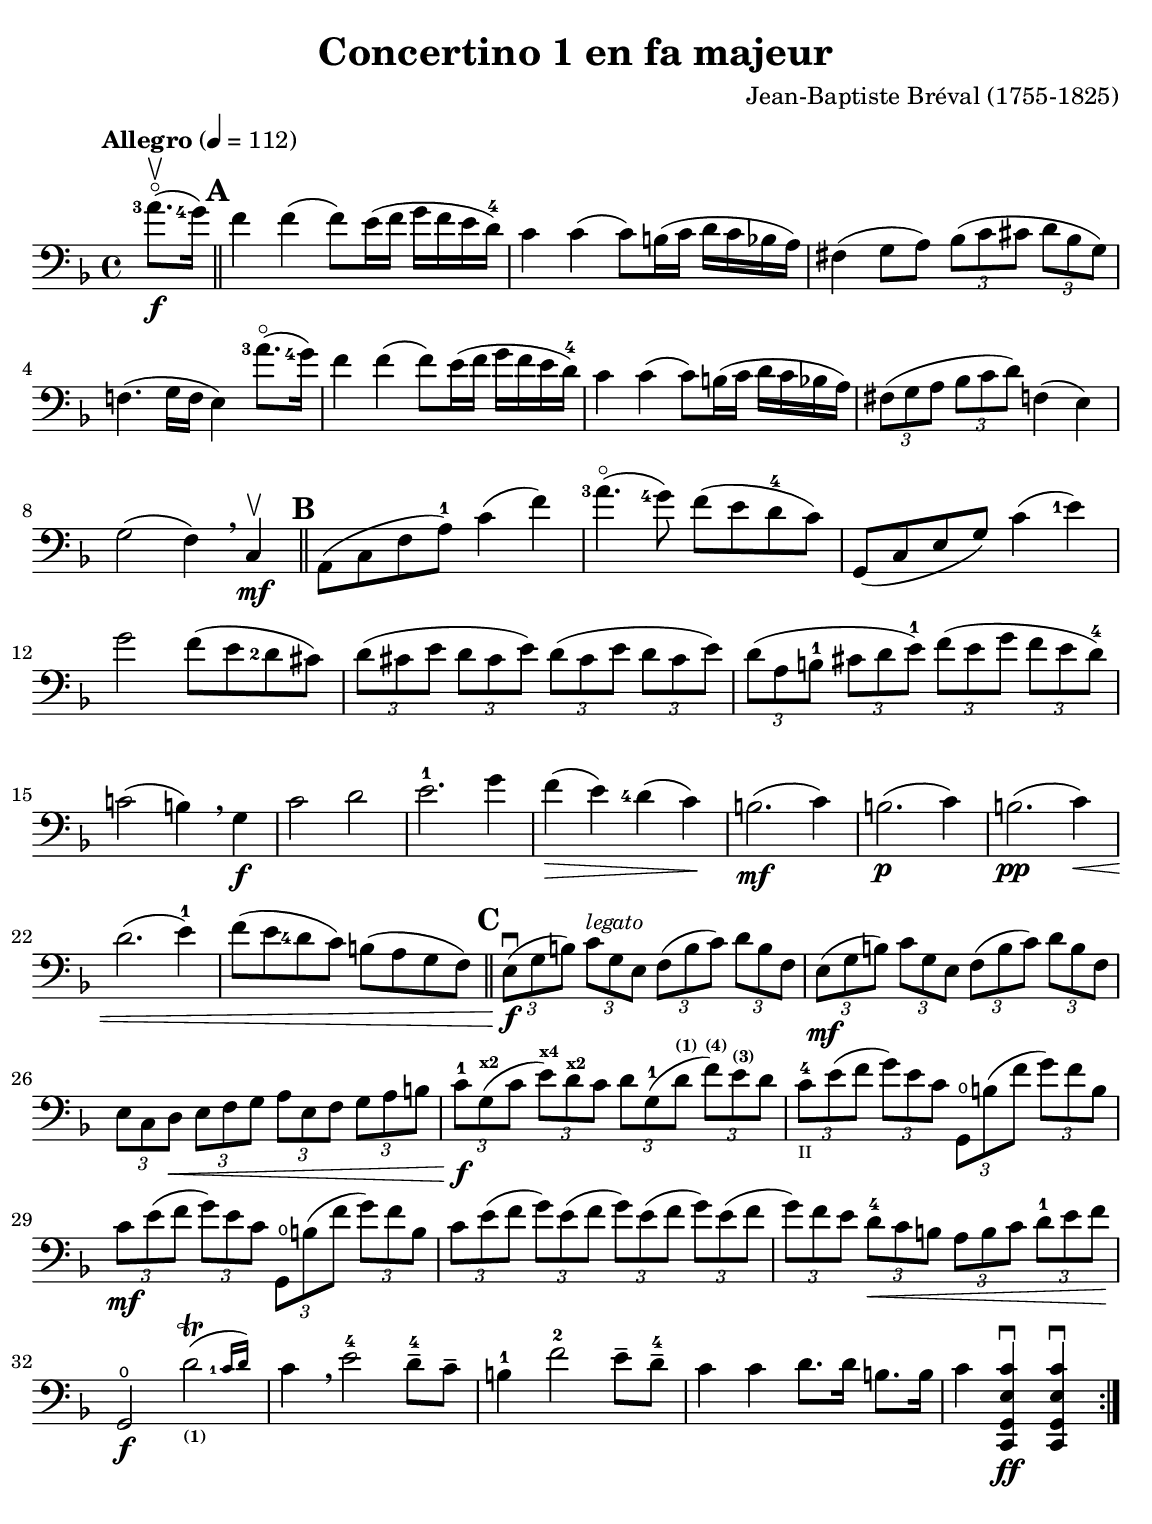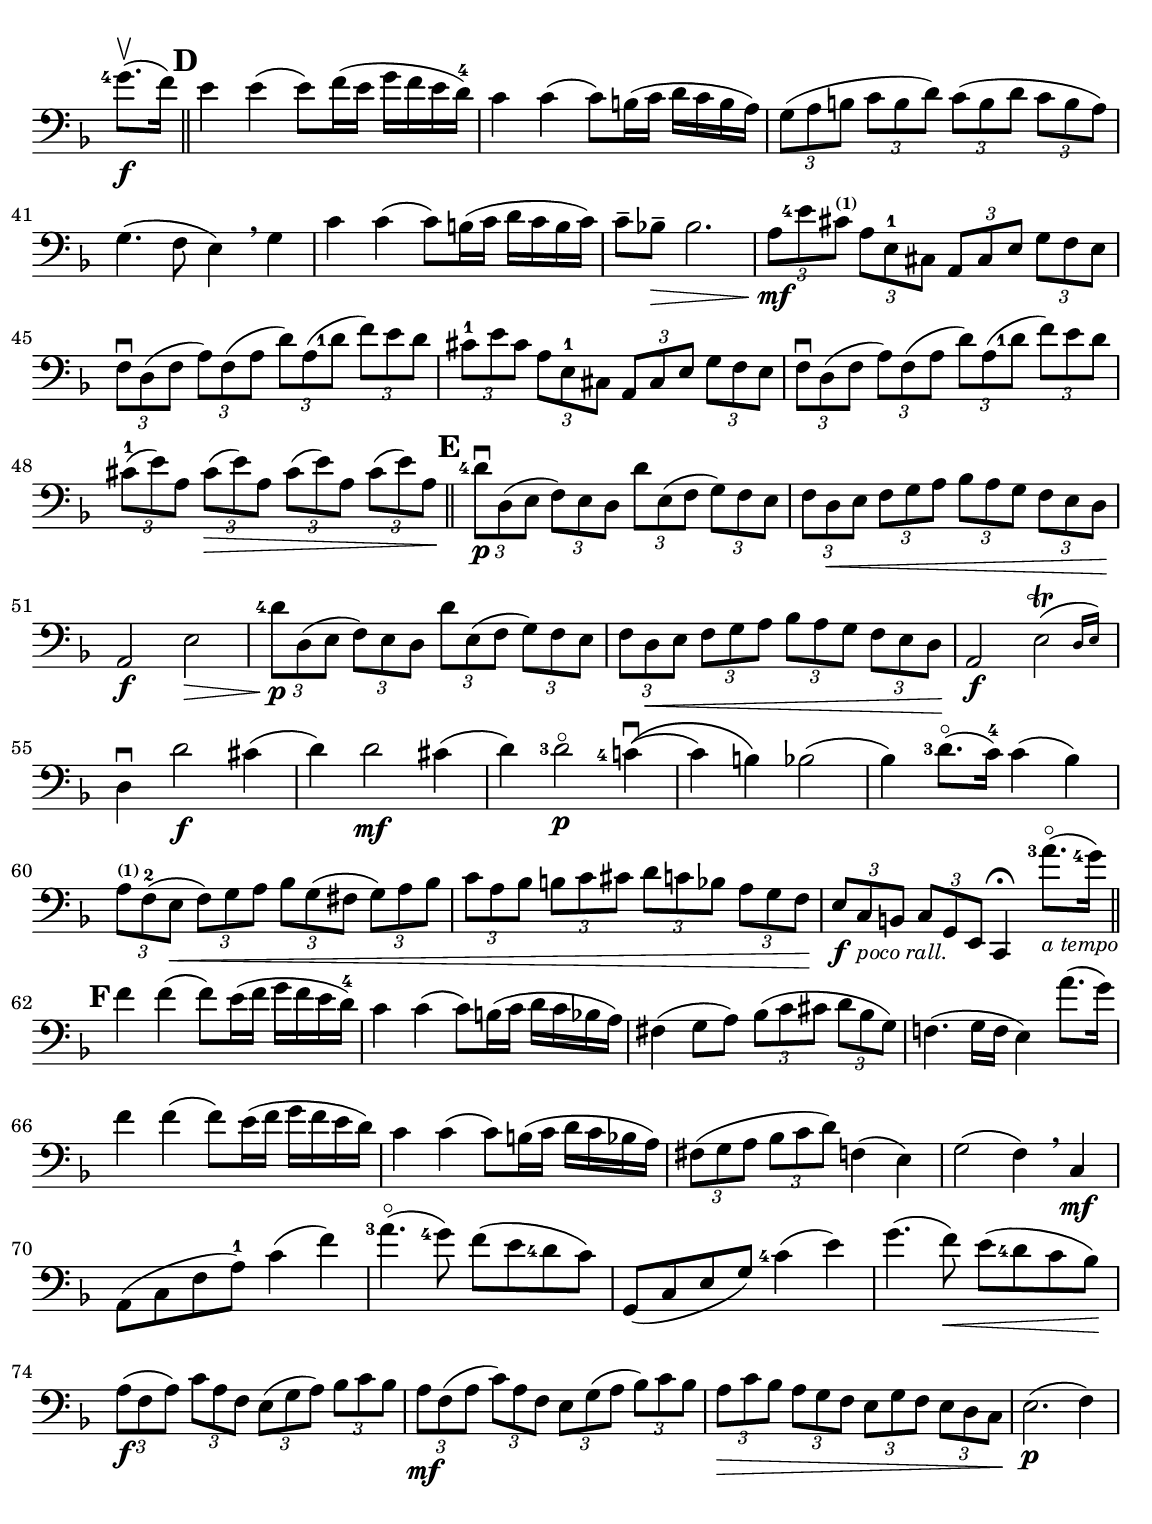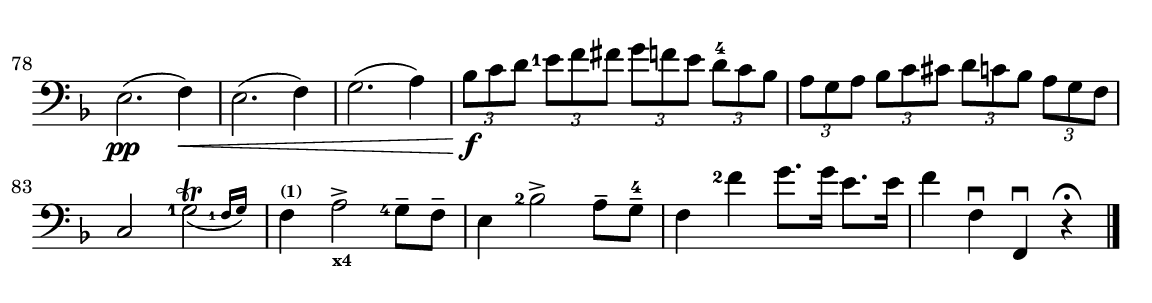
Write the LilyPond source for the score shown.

#(set-global-staff-size 21)

\version "2.18.2"

\header {
  title    = "Concertino 1 en fa majeur"
  composer = "Jean-Baptiste Bréval (1755-1825)"
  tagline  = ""
}

\language "italiano"

% iPad Pro 12.9

\paper {
  paper-width  = 195\mm
  paper-height = 260\mm
  indent = #0
  page-count = #3
  line-width = #184
  print-page-number = ##f
  ragged-last-bottom = ##t
  ragged-bottom = ##f
%  ragged-last = ##t
}

% allongerUne = \markup {
%   \center-column {
%     \combine
%     \draw-line #'(-2 . 0)
%     \arrow-head #X #RIGHT ##f
%   }
% }

\score {
  \new Staff
%  \with {instrumentName = #"Cello "}
  {
    \override Hairpin.to-barline = ##f
    \tempo "Allegro" 4 = 112
    \time 4/4
    \key fa \major
    \clef "bass"
    \set fingeringOrientations = #'(left)

    \repeat volta 2 {
      \partial 4 <la'-3>8.\flageolet\upbow\f(<sol'-4>16)                  % 0
      \bar "||"
      \mark \default
      fa'4 fa'4(fa'8) mi'16(fa'16 sol'16 fa'16 mi'16 re'16-4)             % 1
      do'4 do'4(do'8) si!16(do'16 re'16 do'16 sib16 la16)                 % 2
      fad4(sol8 la8)
      \tuplet 3/2 {sib8( do'8 dod'8} \tuplet 3/2 {re'8 sib8 sol8)}        % 3
      fa!4.(sol16 fa16 mi4) <la'-3>8.\flageolet(<sol'-4>16)               % 4
      fa'4 fa'4(fa'8) mi'16(fa'16 sol'16 fa'16 mi'16 re'16-4)             % 5
      do'4 do'4(do'8) si!16(do'16 re'16 do'16 sib16 la16)                 % 6
      \tuplet 3/2 {fad8(sol8 la8}
      \tuplet 3/2 {sib8 do'8 re'8)} fa!4(mi4)                             % 7
      sol2(fa4) \breathe
      do4\mf\upbow                                                        % 8
      \bar "||"
      \mark \default
      la,8(do8 fa8 la8-1) do'4(fa'4)                                      % 9
      <la'-3>4.\flageolet(<sol'-4>8) fa'8(mi'8 re'8-4 do'8)               % 10
      sol,8(do8 mi8 sol8) do'4(<mi'-1>4)                                  % 11
      sol'2 fa'8(mi'8 <re'-2>8 dod'8)                                     % 12
      \tuplet 3/2 {re'8( dod'8 mi'8} \tuplet 3/2 {re'8 dod'8 mi'8)}
      \tuplet 3/2 {re'8( dod'8 mi'8} \tuplet 3/2 {re'8 dod'8 mi'8)}       % 13
      \tuplet 3/2 {re'8( la8 si!8-1} \tuplet 3/2 {dod'8 re'8 mi'8-1)}
      \tuplet 3/2 {fa'8( mi'8 sol'8} \tuplet 3/2 {fa'8 mi'8 re'8-4)}      % 14
      do'!2(si!4) \breathe sol4\f                                         % 15
      do'2 re'2                                                           % 16
      mi'2.-1 sol'4                                                       % 17
      fa'4\>(mi'4) <re'-4>4(do'4)\!                                       % 18
      si!2.\mf(do'4)                                                      % 19
      si!2.\p(do'4)                                                       % 20
      si!2.\pp(do'4)\<                                                    % 21
      re'2.(mi'4-1)                                                       % 22
      fa'8(mi'8 <re'-4>8 do'8) si!8(la8 sol8 fa8)                         % 23
      \bar "||"
      \mark \default
      \tuplet 3/2 {mi8\f\downbow( sol8 si!8)}
      \tuplet 3/2 {do'8^\markup{\small\italic "legato"} sol8 mi8}
      \tuplet 3/2 {fa8( si8 do'8)} \tuplet 3/2 {re'8 si8 fa8}             % 24
      \tuplet 3/2 {mi8\mf(sol8 si!8)} \tuplet 3/2 {do'8 sol8 mi8}
      \tuplet 3/2 {fa8(si8 do'8)} \tuplet 3/2 {re'8 si8 fa8}              % 25
      \tuplet 3/2 {mi8 do8 re8\<}
      \tuplet 3/2 {mi8 fa8 sol8}
      \tuplet 3/2 {la8 mi8 fa8}
      \tuplet 3/2 {sol8 la8 si!8}                                         % 26
      \tuplet 3/2 {do'8-1\f%^\allongerUne
                   sol8^\markup{\bold\teeny x2}( do'8}
      \tuplet 3/2 {mi'8^\markup{\bold\teeny x4})
                   re'8^\markup{\bold\teeny x2} do'8}
      \tuplet 3/2 {re'8%^\allongerUne
                   sol8-1( re'8^\markup{\bold\teeny (1)}}
      \tuplet 3/2 {fa'8)^\markup{\bold\teeny (4)}
                   mi'8^\markup{\bold\teeny (3)} re'8}                    % 27
      \tuplet 3/2 {do'8-4_\markup{\teeny II}%^\allongerUne
                   mi'8( fa'8}
      \tuplet 3/2 {sol'8) mi'8 do'8}
      \tuplet 3/2 {sol,8\open%^\allongerUne
                   si!8 ( fa'8}
      \tuplet 3/2 {sol'8) fa'8 si8}                                       % 28
      \tuplet 3/2 {do'8\mf%^\allongerUne
                   mi'8( fa'8}
      \tuplet 3/2 {sol'8) mi'8 do'8}
      \tuplet 3/2 {sol,8\open%^\allongerUne
                   si!8 ( fa'8}
      \tuplet 3/2 {sol'8) fa'8 si8}                                       % 29
      \tuplet 3/2 {do'8%^\allongerUne
                   mi'8( fa'8}
      \tuplet 3/2 {sol'8) mi'8( fa'8}
      \tuplet 3/2 {sol'8) mi'8( fa'8}
      \tuplet 3/2 {sol'8) mi'8( fa'8}                                     % 30
      \tuplet 3/2 {sol'8) fa'8 mi'8}
      \tuplet 3/2 {re'8-4\< do'8 si!8}
      \tuplet 3/2 {la8 si8 do'8}
      \tuplet 3/2 {re'8-1 mi'8 fa'8\!}                                    % 31
      sol,2\f\open \afterGrace re'2\trill(_\markup{\bold\teeny (1)}
      {<do'-1>16 re'16)}                                                  % 32
      do'4 \breathe mi'2-4 re'8-4-- do'8--                                % 33
      si!4-1 fa'2-2 mi'8-- re'8-4--                                       % 34
      do'4 do'4 re'8. re'16 si!8. si16                                    % 35
      do'4 <<do,4\ff sol,4 mi4 do'4\downbow>>
      <<do,4 sol,4 mi4 do'4\downbow>>                                     % 36
    }
    \pageTurn
    \set Score.currentBarNumber = #37
    \partial 4 <sol'-4>8.(\f\upbow fa'16)                                 % 00
    \bar "||"
    \mark \default
    mi'4 mi'4(mi'8) fa'16(mi'16 sol'16 fa'16 mi'16 re'16-4)               % 37
    do'4 do'4(do'8) si!16(do'16 re'16 do'16 si16 la16)                    % 38
    \tuplet 3/2 {sol8( la8 si!8} \tuplet 3/2 {do'8 si8 re'8)}
    \tuplet 3/2 {do'8( si8 re'8} \tuplet 3/2 {do'8 si8 la8)}              % 39
    sol4.(fa8 mi4) \breathe sol4                                          % 40
    do'4 do'4(do'8) si!16(do'16 re'16 do'16 si16 do'16)                   % 41
    do'8-- sib!8--\> sib2.                                                % 42
    \tuplet 3/2 {la8\!\mf <mi'-4>8 dod'8^\markup{\bold\teeny (1)}}
    \tuplet 3/2 {la8 mi8-1 dod8}
    \tuplet 3/2 {la,8 dod8 mi8} \tuplet 3/2 {sol8 fa8 mi8}                % 43
    \tuplet 3/2 {fa8\downbow re8( fa8} \tuplet 3/2 {la8) fa8( la8}
    \tuplet 3/2 {re'8) la8( <re'-1>8} \tuplet 3/2 {fa'8) mi'8 re'8}       % 44
    \tuplet 3/2 {dod'8-1 mi'8 dod'8} \tuplet 3/2 {la8 mi8-1 dod8}
    \tuplet 3/2 {la,8 dod8 mi8} \tuplet 3/2 {sol8 fa8 mi8}                % 45
    \tuplet 3/2 {fa8\downbow re8( fa8} \tuplet 3/2 {la8) fa8( la8}
    \tuplet 3/2 {re'8) la8( <re'-1>8} \tuplet 3/2 {fa'8) mi'8 re'8}       % 46
    \tuplet 3/2 {dod'8-1(mi'8) la8} \tuplet 3/2 {dod'8\>(mi'8) la8}
    \tuplet 3/2 {dod'8(mi'8) la8} \tuplet 3/2 {dod'8(mi'8) la8\!}         % 47
    \bar "||"
    \mark \default
    \tuplet 3/2 {<re'-4>8\p\downbow re8( mi8} \tuplet 3/2 {fa8) mi8 re8}
    \tuplet 3/2 {re'8 mi8( fa8} \tuplet 3/2 {sol8) fa8 mi8}               % 48
    \tuplet 3/2 {fa8 re8\< mi8} \tuplet 3/2 {fa8 sol8 la8}
    \tuplet 3/2 {sib8 la8 sol8} \tuplet 3/2 {fa8 mi8 re8\!}               % 49
    la,2\f mi2\>                                                          % 50
    \tuplet 3/2 {<re'-4>8\p re8( mi8} \tuplet 3/2 {fa8) mi8 re8}
    \tuplet 3/2 {re'8 mi8( fa8} \tuplet 3/2 {sol8) fa8 mi8}               % 51
    \tuplet 3/2 {fa8 re8\< mi8} \tuplet 3/2 {fa8 sol8 la8}
    \tuplet 3/2 {sib8 la8 sol8} \tuplet 3/2 {fa8 mi8 re8\!}               % 52
    la,2\f \afterGrace mi2\trill( {re16 mi16)}                            % 53
    re4\downbow re'2\f dod'4(                                             % 54
    re'4) re'2\mf dod'4(                                                  % 55
    re'4) <re'-3>2\flageolet\p <do'!-4>4\downbow\((                       % 56
    do'4) si!4\) sib2(                                                    % 57
    sib4) <re'-3>8.\flageolet(do'16-4) do'4(sib4)                         % 58
    \tuplet 3/2 {la8^\markup{\bold\teeny (1)} fa8-2( mi8\<}
    \tuplet 3/2 {fa8) sol8 la8} \tuplet 3/2 {sib8 sol8( fad8}
    \tuplet 3/2 {sol8) la8 sib8}                                          % 59
    \tuplet 3/2 {do'8 la8 sib8}
    \tuplet 3/2 {si!8 do'8 dod'8}
    \tuplet 3/2 {re'8 do'!8 sib!8}
    \tuplet 3/2 {la8 sol8 fa8\!}                                          % 60
    \tuplet 3/2 {mi8\f do8_\markup{\small\italic "poco rall."} si,!8}
    \tuplet 3/2 {do8 sol,8 mi,8}
    do,4\fermata
    \partial 4
    <la'-3>8.\flageolet_\markup{\small\italic "a tempo"}( <sol'-4>16)     % 61
    \bar "||"
    \mark \default
    \set Score.currentBarNumber = #62
    fa'4 fa'4(fa'8) mi'16(fa'16 sol'16 fa'16 mi'16 re'16-4)               % 62
    do'4 do'4(do'8) si!16(do'16 re'16 do'16 sib!16 la16)                  % 63
    fad4( sol8 la8) \tuplet 3/2 {sib8( do'8 dod'8}
    \tuplet 3/2 {re'8 sib8 sol8)}                                         % 64
    fa!4.( sol16 fa16 mi4) la'8.( sol'16)                                 % 65
    fa'4 fa'4( fa'8) mi'16( fa'16 sol'16 fa'16 mi'16 re'16)               % 66
    do'4 do'4( do'8) si16( do'16 re'16 do'16 sib16 la16)                  % 67
    \tuplet 3/2 {fad8( sol8 la8} \tuplet 3/2 {sib8 do'8 re'8)}
    fa!4(mi4)                                                             % 68
    sol2(fa4) \breathe do4\mf                                             % 69
    la,8(do8 fa8 la8-1) do'4(fa'4)                                        % 70
    <la'-3>4.\flageolet(<sol'-4>8) fa'8(mi'8 <re'-4>8 do'8)               % 71
    sol,8(do8 mi8 sol8) <do'-4>4(mi'4)                                    % 72
    sol'4.(fa'8)\< mi'8(<re'-4>8 do'8 sib8)\!                             % 73
    \tuplet 3/2 {la8\f(fa8 la8)} \tuplet 3/2 {do'8 la8 fa8}
    \tuplet 3/2 {mi8(sol8 la8)} \tuplet 3/2 {sib8 do'8 sib8}              % 74
    \tuplet 3/2 {la8\mf fa8( la8} \tuplet 3/2 {do'8) la8 fa8}
    \tuplet 3/2 {mi8 sol8( la8} \tuplet 3/2 {sib8) do'8 sib8}             % 75
    \tuplet 3/2 {la8\> do'8 sib8} \tuplet 3/2 {la8 sol8 fa8}
    \tuplet 3/2 {mi8 sol8 fa8} \tuplet 3/2 {mi8 re8 do8\!}                % 76
    mi2.\p(fa4)                                                           % 77
    mi2.\pp(fa4)\<                                                        % 78
    mi2.(fa4)                                                             % 79
    sol2.(la4)                                                            % 80
    \tuplet 3/2 {sib8\f do'8 re'8} \tuplet 3/2 {<mi'-1>8 fa'8 fad'8}
    \tuplet 3/2 {sol'8 fa'8 mi'8} \tuplet 3/2 {re'8-4 do'8 sib8}          % 81
    \tuplet 3/2 {la8 sol8 la8} \tuplet 3/2 {sib8 do'8 dod'8}
    \tuplet 3/2 {re'8 do'8 sib8} \tuplet 3/2 {la8 sol8 fa8}               % 82
    do2 \afterGrace <sol-1>2\trill_( {<fa-1>16 sol16)}                    % 83
    fa4^\markup{\bold\teeny (1)} la2_\markup{\bold\teeny x4}->
    <sol-4>8-- fa8--                                                      % 84
    mi4 <sib-2>2-> la8-- sol8-4--                                         % 85
    fa4 <fa'-2>4 sol'8. sol'16 mi'8. mi'16                                % 86
    fa'4 fa4\downbow fa,4\downbow r4\fermata
    \bar "|."                                                             % 87
  }
}
